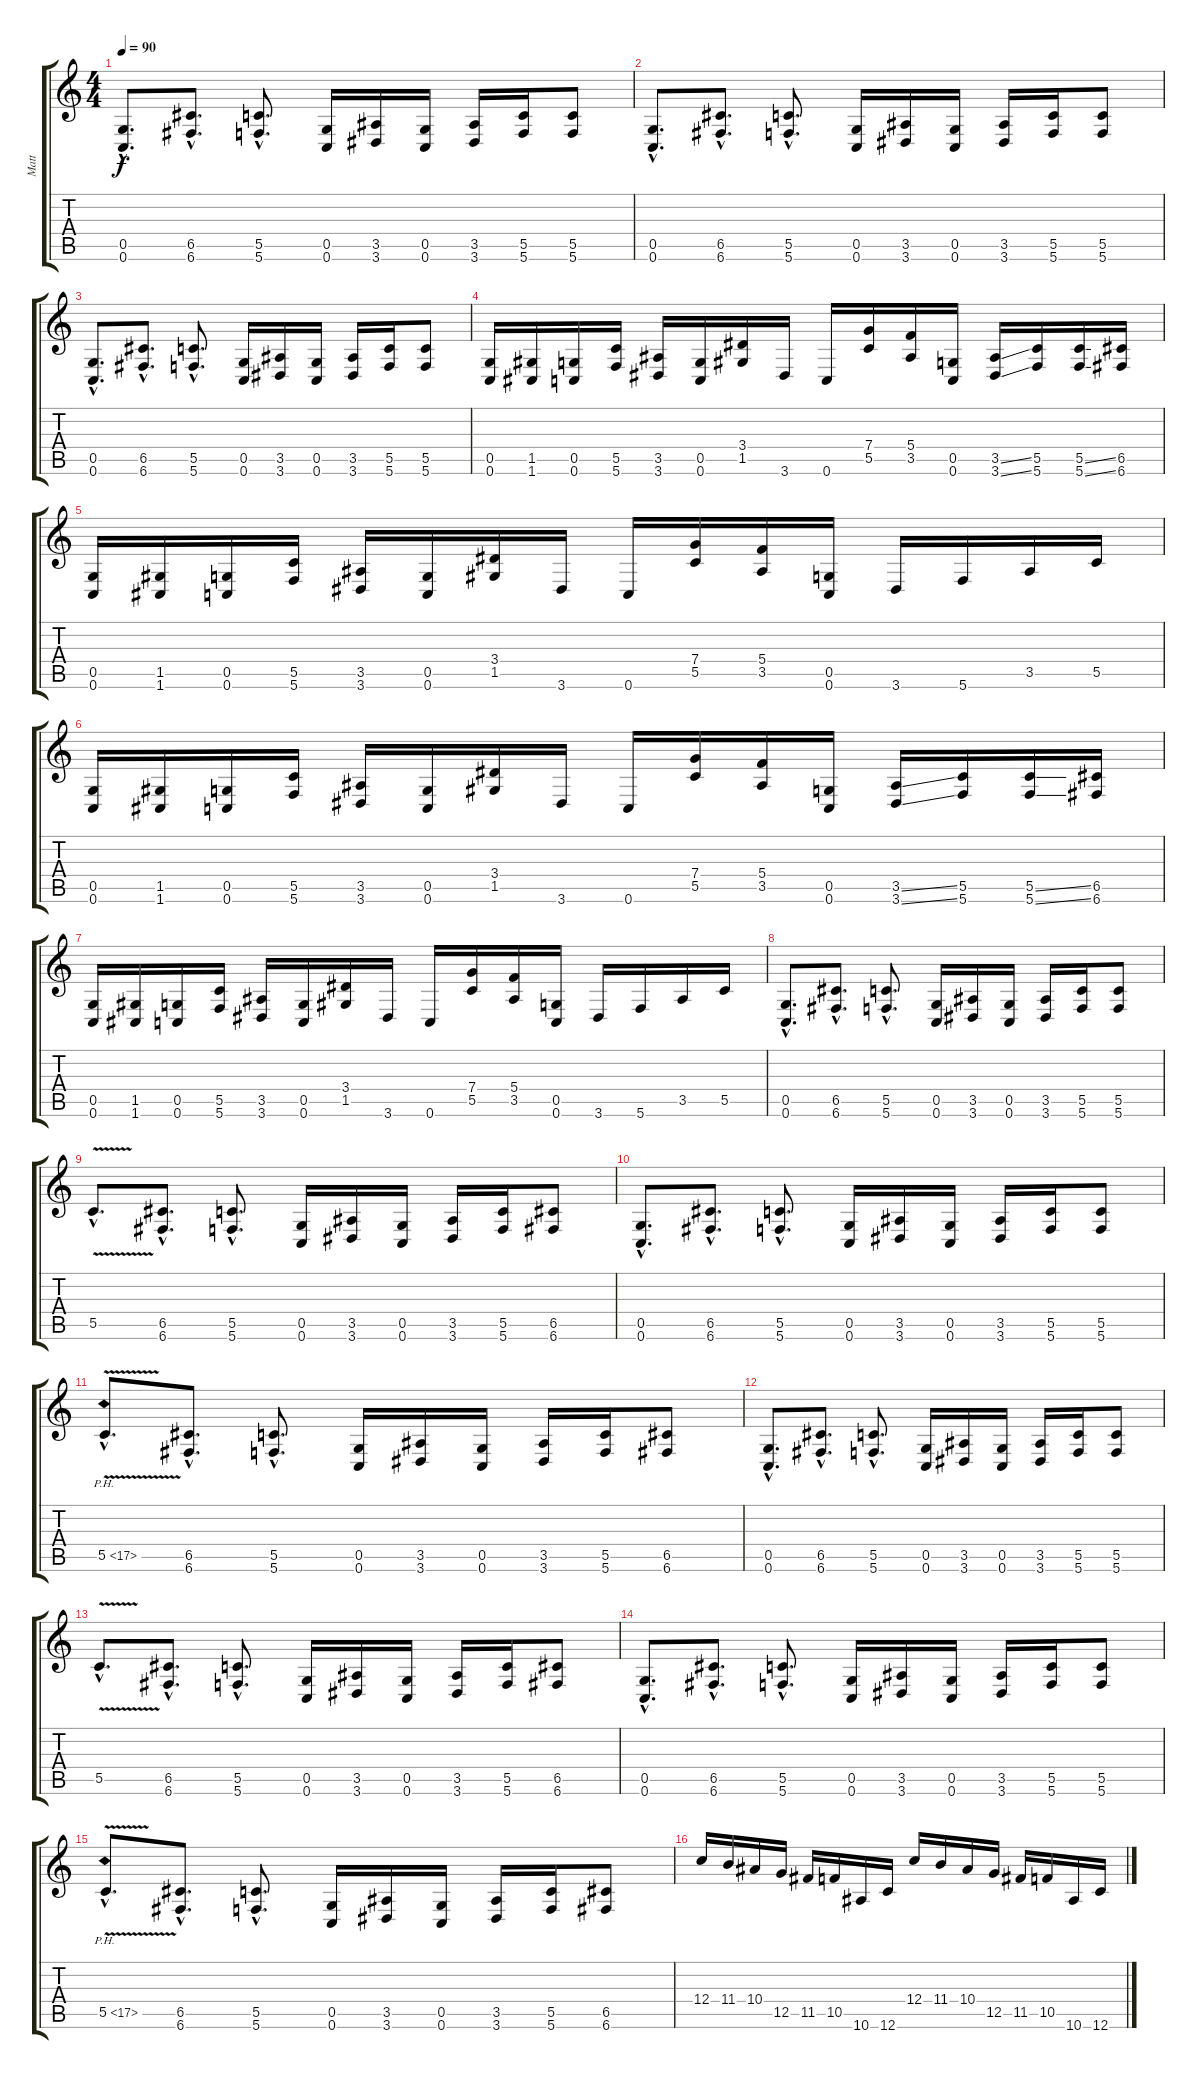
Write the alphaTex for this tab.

\track ("Matt" "Matt") {instrument distortionguitar}
\staff {score tabs}
\tuning (D4 A3 F3 C3 G2 C2) {hide}
\ts (4 4)
\tempo 90
\clef g2
\ks c
(0.5{hac} 0.6{hac}).8{d dy f} (6.5{hac} 6.6{hac}).8{d} (5.5{hac} 5.6{hac}).8{d} (0.5 0.6).16 (3.5 3.6).16 (0.5 0.6).16 (3.5 3.6).16 (5.5 5.6).16 (5.5 5.6).8 |
(0.5{hac} 0.6{hac}).8{d} (6.5{hac} 6.6{hac}).8{d} (5.5{hac} 5.6{hac}).8{d} (0.5 0.6).16 (3.5 3.6).16 (0.5 0.6).16 (3.5 3.6).16 (5.5 5.6).16 (5.5 5.6).8 |
(0.5{hac} 0.6{hac}).8{d} (6.5{hac} 6.6{hac}).8{d} (5.5{hac} 5.6{hac}).8{d} (0.5 0.6).16 (3.5 3.6).16 (0.5 0.6).16 (3.5 3.6).16 (5.5 5.6).16 (5.5 5.6).8 |
(0.5 0.6).16 (1.5 1.6).16 (0.5 0.6).16 (5.5 5.6).16 (3.5 3.6).16 (0.5 0.6).16 (3.4 1.5).16 3.6.16 0.6.16 (7.4 5.5).16 (5.4 3.5).16 (0.5 0.6).16 (3.5{ss} 3.6{ss}).16 (5.5 5.6).16 (5.5{ss} 5.6{ss}).16 (6.5 6.6).16 |
(0.5 0.6).16 (1.5 1.6).16 (0.5 0.6).16 (5.5 5.6).16 (3.5 3.6).16 (0.5 0.6).16 (3.4 1.5).16 3.6.16 0.6.16 (7.4 5.5).16 (5.4 3.5).16 (0.5 0.6).16 3.6.16 5.6.16 3.5.16 5.5.16 |
(0.5 0.6).16 (1.5 1.6).16 (0.5 0.6).16 (5.5 5.6).16 (3.5 3.6).16 (0.5 0.6).16 (3.4 1.5).16 3.6.16 0.6.16 (7.4 5.5).16 (5.4 3.5).16 (0.5 0.6).16 (3.5{ss} 3.6{ss}).16 (5.5 5.6).16 (5.5{ss} 5.6{ss}).16 (6.5 6.6).16 |
(0.5 0.6).16 (1.5 1.6).16 (0.5 0.6).16 (5.5 5.6).16 (3.5 3.6).16 (0.5 0.6).16 (3.4 1.5).16 3.6.16 0.6.16 (7.4 5.5).16 (5.4 3.5).16 (0.5 0.6).16 3.6.16 5.6.16 3.5.16 5.5.16 |
(0.5{hac} 0.6{hac}).8{d} (6.5{hac} 6.6{hac}).8{d} (5.5{hac} 5.6{hac}).8{d} (0.5 0.6).16 (3.5 3.6).16 (0.5 0.6).16 (3.5 3.6).16 (5.5 5.6).16 (5.5 5.6).8 |
5.5{v hac}.8{d} (6.5{hac} 6.6{hac}).8{d instrument overdrivenguitar} (5.5{hac} 5.6{hac}).8{d} (0.5 0.6).16 (3.5 3.6).16 (0.5 0.6).16 (3.5 3.6).16 (5.5 5.6).16 (6.5 6.6).8 |
(0.5{hac} 0.6{hac}).8{d} (6.5{hac} 6.6{hac}).8{d} (5.5{hac} 5.6{hac}).8{d} (0.5 0.6).16 (3.5 3.6).16 (0.5 0.6).16 (3.5 3.6).16 (5.5 5.6).16 (5.5 5.6).8 |
5.5{ph 12 v hac}.8{d instrument guitarharmonics} (6.5{hac} 6.6{hac}).8{d instrument overdrivenguitar} (5.5{hac} 5.6{hac}).8{d} (0.5 0.6).16 (3.5 3.6).16 (0.5 0.6).16 (3.5 3.6).16 (5.5 5.6).16 (6.5 6.6).8 |
(0.5{hac} 0.6{hac}).8{d} (6.5{hac} 6.6{hac}).8{d} (5.5{hac} 5.6{hac}).8{d} (0.5 0.6).16 (3.5 3.6).16 (0.5 0.6).16 (3.5 3.6).16 (5.5 5.6).16 (5.5 5.6).8 |
5.5{v hac}.8{d} (6.5{hac} 6.6{hac}).8{d instrument overdrivenguitar} (5.5{hac} 5.6{hac}).8{d} (0.5 0.6).16 (3.5 3.6).16 (0.5 0.6).16 (3.5 3.6).16 (5.5 5.6).16 (6.5 6.6).8 |
(0.5{hac} 0.6{hac}).8{d} (6.5{hac} 6.6{hac}).8{d} (5.5{hac} 5.6{hac}).8{d} (0.5 0.6).16 (3.5 3.6).16 (0.5 0.6).16 (3.5 3.6).16 (5.5 5.6).16 (5.5 5.6).8 |
5.5{ph 12 v hac}.8{d instrument guitarharmonics} (6.5{hac} 6.6{hac}).8{d instrument overdrivenguitar} (5.5{hac} 5.6{hac}).8{d} (0.5 0.6).16 (3.5 3.6).16 (0.5 0.6).16 (3.5 3.6).16 (5.5 5.6).16 (6.5 6.6).8 |
12.4.16 11.4.16 10.4.16 12.5.16 11.5.16 10.5.16 10.6.16 12.6.16 12.4.16 11.4.16 10.4.16 12.5.16 11.5.16 10.5.16 10.6.16 12.6.16
